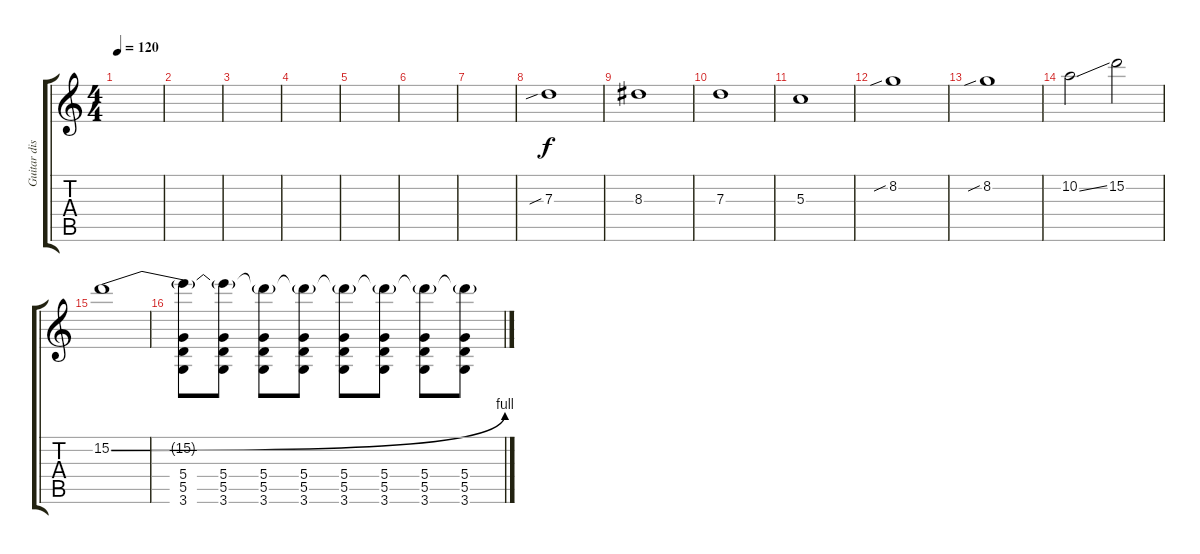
\track ("Guitar disto" "Guitar dis") {instrument distortionguitar}
\staff {score tabs}
\tuning (E4 B3 G3 D3 A2 E2) {hide}
\ts (4 4)
\tempo 120
\clef g2
\ks c
|
|
|
|
|
|
|
7.3{sib}.1 |
8.3.1 |
7.3.1 |
5.3.1 |
8.2{sib}.1 |
8.2{sib}.1 |
10.2{ss}.2 15.2.2 |
15.2{be (bend 0 0 60 4)}.1 |
(15.2{t} 5.4 5.5 3.6).8 (15.2{t} 5.4 5.5 3.6).8 (15.2{t} 5.4 5.5 3.6).8 (15.2{t} 5.4 5.5 3.6).8 (15.2{t} 5.4 5.5 3.6).8 (15.2{t} 5.4 5.5 3.6).8 (15.2{t} 5.4 5.5 3.6).8 (15.2{t} 5.4 5.5 3.6).8
